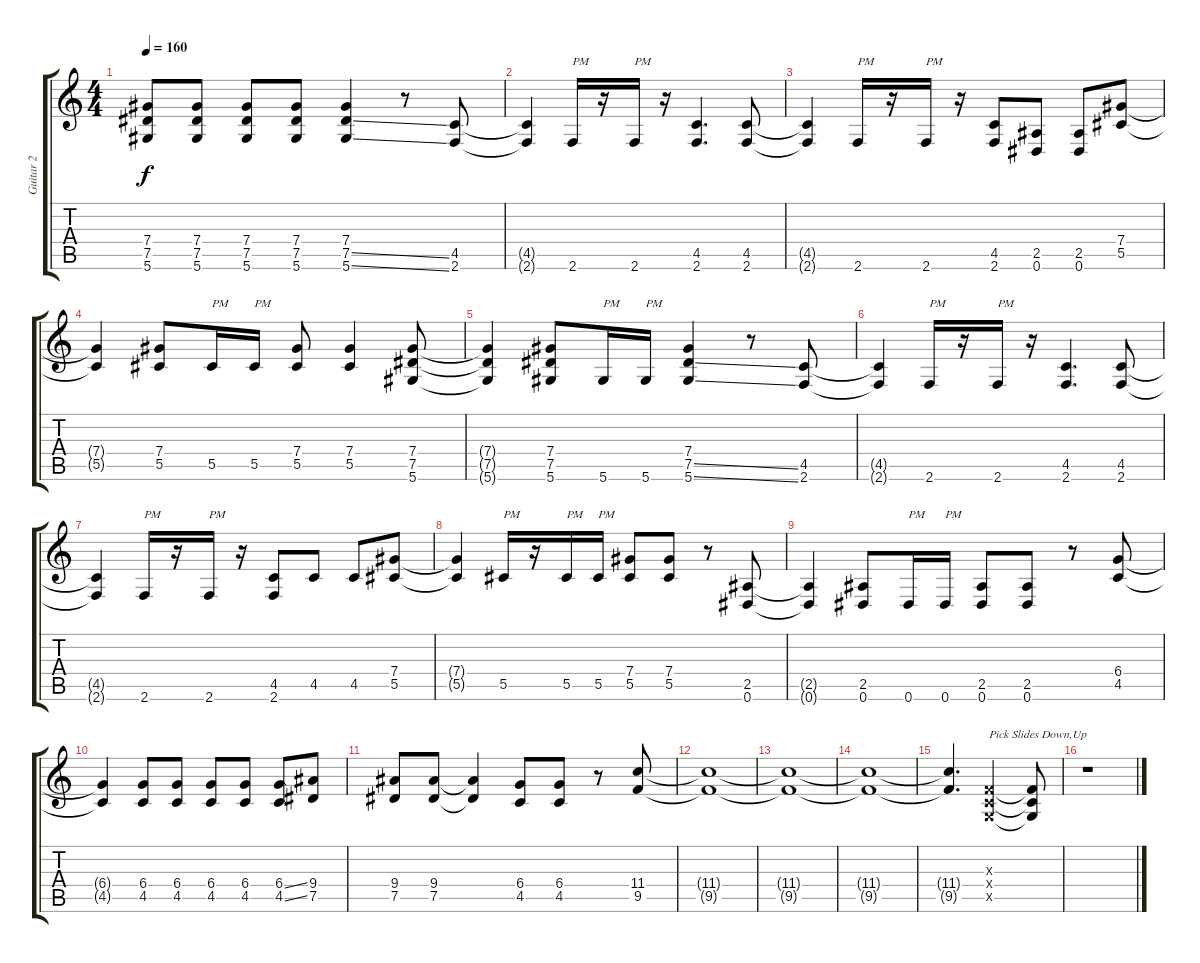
\track ("Guitar 2" "Guitar 2") {instrument distortionguitar}
\staff {score tabs}
\tuning (Eb4 Bb3 Gb3 Db3 Ab2 Eb2) {hide}
\ts (4 4)
\tempo 160
\clef g2
\ks c
(7.4{t} 7.5{t} 5.6{t}).8{dy f} (7.4 7.5 5.6).8 (7.4 7.5 5.6).8 (7.4 7.5 5.6).8 (7.4 7.5{ss} 5.6{ss}).4 r.8 (4.5 2.6).8 |
(4.5{t} 2.6{t}).4 2.6.16{txt "PM"} r.16 2.6.16{txt "PM"} r.16 (4.5 2.6).4{d} (4.5 2.6).8 |
(4.5{t} 2.6{t}).4 2.6.16{txt "PM"} r.16 2.6.16{txt "PM"} r.16 (4.5 2.6).8 (2.5 0.6).8 (2.5 0.6).8 (7.4 5.5).8 |
(7.4{t} 5.5{t}).4 (7.4 5.5).8 5.5.16{txt "PM"} 5.5.16{txt "PM"} (7.4 5.5).8 (7.4 5.5).4 (7.4 7.5 5.6).8 |
(7.4{t} 7.5{t} 5.6{t}).4 (7.4 7.5 5.6).8 5.6.16{txt "PM"} 5.6.16{txt "PM"} (7.4 7.5{ss} 5.6{ss}).4 r.8 (4.5 2.6).8 |
(4.5{t} 2.6{t}).4 2.6.16{txt "PM"} r.16 2.6.16{txt "PM"} r.16 (4.5 2.6).4{d} (4.5 2.6).8 |
(4.5{t} 2.6{t}).4 2.6.16{txt "PM"} r.16 2.6.16{txt "PM"} r.16 (4.5 2.6).8 4.5.8 4.5.8 (7.4 5.5).8 |
(7.4{t} 5.5{t}).4 5.5.16{txt "PM"} r.16 5.5.16{txt "PM"} 5.5.16{txt "PM"} (7.4 5.5).8 (7.4 5.5).8 r.8 (2.5 0.6).8 |
(2.5{t} 0.6{t}).4 (2.5 0.6).8 0.6.16{txt "PM"} 0.6.16{txt "PM"} (2.5 0.6).8 (2.5 0.6).8 r.8 (6.4 4.5).8 |
(6.4{t} 4.5{t}).4 (6.4 4.5).8 (6.4 4.5).8 (6.4 4.5).8 (6.4 4.5).8 (6.4{ss} 4.5{ss}).8 (9.4 7.5).8 |
(9.4 7.5).8 (9.4 7.5).8 (9.4{t} 7.5{t}).4 (6.4 4.5).8 (6.4 4.5).8 r.8 (11.4 9.5).8 |
(11.4{t} 9.5{t}).1 |
(11.4{t} 9.5{t}).1 |
(11.4{t} 9.5{t}).1 |
(11.4{t} 9.5{t}).4{d} (-1.3{x} -1.4{x} -1.5{x}).2{txt "Pick Slides Down,Up"} (-1.3{t} -1.4{t} -1.5{t}).8 |
r.1
